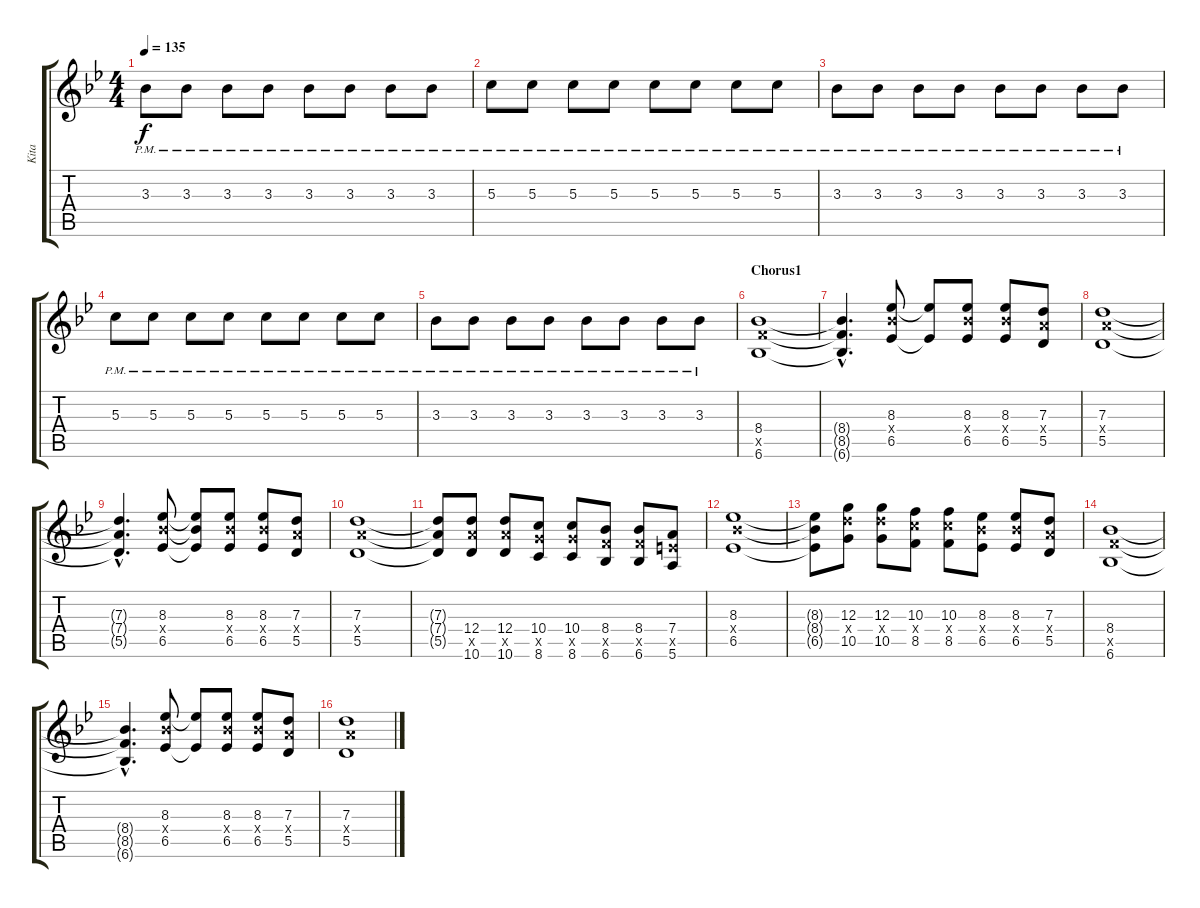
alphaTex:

\track ("Kita" "Kita") {instrument distortionguitar}
\staff {score tabs}
\tuning (E4 B3 G3 D3 A2 E2) {hide}
\ts (4 4)
\tempo 135
\clef g2
\ks bb
3.3{pm}.8{dy f} 3.3{pm}.8 3.3{pm}.8 3.3{pm}.8 3.3{pm}.8 3.3{pm}.8 3.3{pm}.8 3.3{pm}.8 |
5.3{pm}.8 5.3{pm}.8 5.3{pm}.8 5.3{pm}.8 5.3{pm}.8 5.3{pm}.8 5.3{pm}.8 5.3{pm}.8 |
3.3{pm}.8 3.3{pm}.8 3.3{pm}.8 3.3{pm}.8 3.3{pm}.8 3.3{pm}.8 3.3{pm}.8 3.3{pm}.8 |
5.3{pm}.8 5.3{pm}.8 5.3{pm}.8 5.3{pm}.8 5.3{pm}.8 5.3{pm}.8 5.3{pm}.8 5.3{pm}.8 |
3.3{pm}.8 3.3{pm}.8 3.3{pm}.8 3.3{pm}.8 3.3{pm}.8 3.3{pm}.8 3.3{pm}.8 3.3{pm}.8 |
\section ("" "Chorus1")
(8.4 8.5{x} 6.6).1 |
(8.4{hac t} 8.5{hac t} 6.6{hac t}).4{d} (8.3 8.4{x} 6.5).8 (8.3{t} 6.5{t}).8 (8.3 8.4{x} 6.5).8 (8.3 8.4{x} 6.5).8 (7.3 7.4{x} 5.5).8 |
(7.3 7.4{x} 5.5).1 |
(7.3{hac t} 7.4{hac t} 5.5{hac t}).4{d} (8.3 8.4{x} 6.5).8 (8.3{t} 8.4{t} 6.5{t}).8 (8.3 8.4{x} 6.5).8 (8.3 8.4{x} 6.5).8 (7.3 7.4{x} 5.5).8 |
(7.3 7.4{x} 5.5).1 |
(7.3{t} 7.4{t} 5.5{t}).8 (12.4 12.5{x} 10.6).8 (12.4 12.5{x} 10.6).8 (10.4 10.5{x} 8.6).8 (10.4 10.5{x} 8.6).8 (8.4 8.5{x} 6.6).8 (8.4 8.5{x} 6.6).8 (7.4 7.5{x} 5.6).8 |
(8.3 8.4{x} 6.5).1 |
(8.3{t} 8.4{t} 6.5{t}).8 (12.3 12.4{x} 10.5).8 (12.3 12.4{x} 10.5).8 (10.3 10.4{x} 8.5).8 (10.3 10.4{x} 8.5).8 (8.3 8.4{x} 6.5).8 (8.3 8.4{x} 6.5).8 (7.3 7.4{x} 5.5).8 |
(8.4 8.5{x} 6.6).1 |
(8.4{hac t} 8.5{hac t} 6.6{hac t}).4{d} (8.3 8.4{x} 6.5).8 (8.3{t} 6.5{t}).8 (8.3 8.4{x} 6.5).8 (8.3 8.4{x} 6.5).8 (7.3 7.4{x} 5.5).8 |
(7.3 7.4{x} 5.5).1
